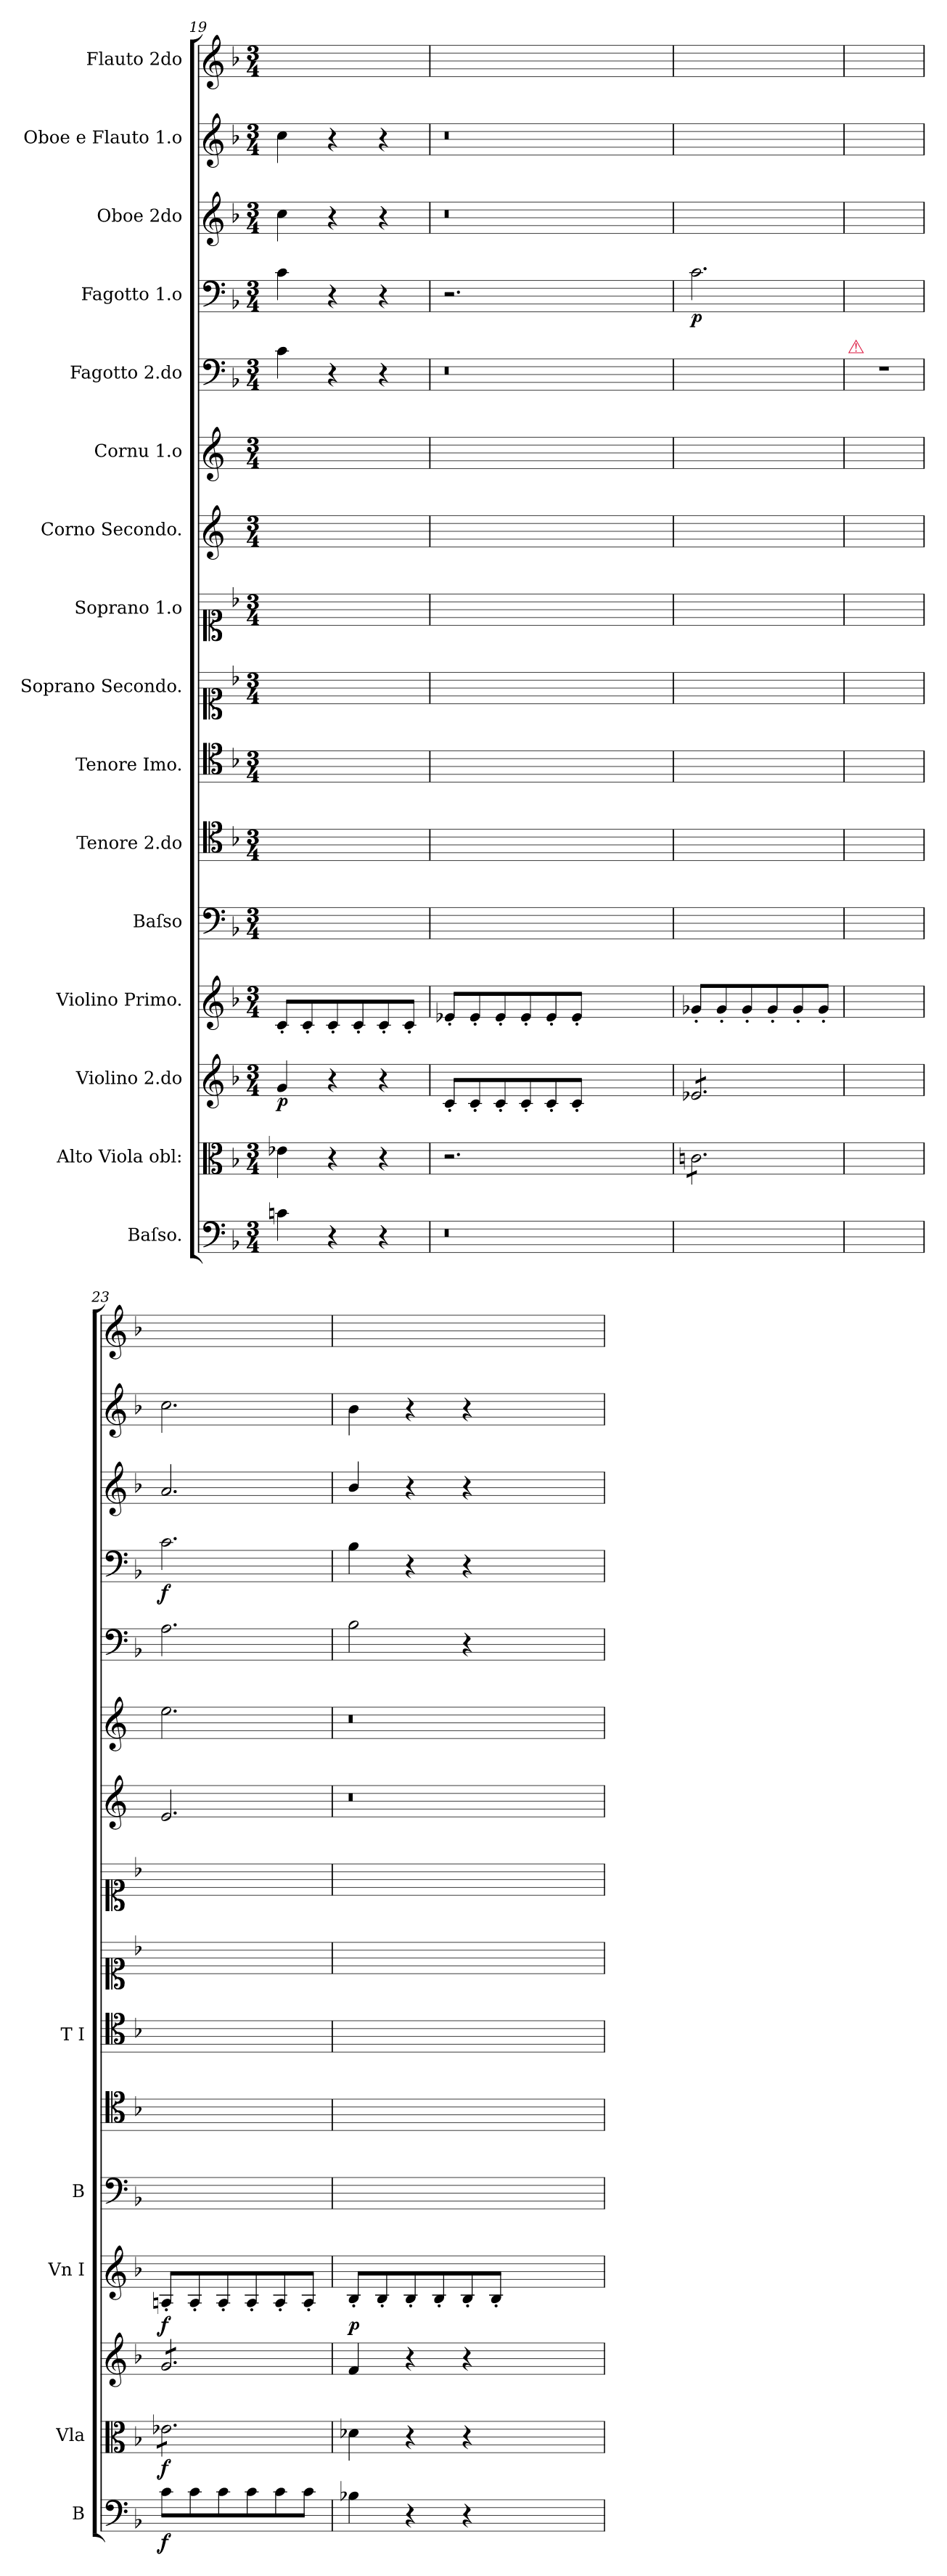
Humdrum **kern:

**kern	**dynam	**kern	**dynam	**kern	**dynam	**kern	**dynam	**kern	**kern	**kern	**kern	**kern	**kern	**kern	**kern	**dynam	**kern	**dynam	**kern	**kern	**kern
*part16	*part16	*part15	*part15	*part14	*part14	*part13	*part13	*part12	*part11	*part10	*part9	*part8	*part7	*part6	*part5	*part5	*part4	*part4	*part3	*part2	*part1
*staff16	*staff16	*staff15	*staff15	*staff14	*staff14	*staff13	*staff13	*staff12	*staff11	*staff10	*staff9	*staff8	*staff7	*staff6	*staff5	*staff5	*staff4	*staff4	*staff3	*staff2	*staff1
*I"Baſso.	*	*I"Alto Viola obl:	*	*I"Violino 2.do	*	*I"Violino Primo.	*	*I"Baſso	*I"Tenore 2.do	*I"Tenore Imo.	*I"Soprano Secondo.	*I"Soprano 1.o	*I"Corno Secondo.	*I"Cornu 1.o	*I"Fagotto 2.do	*	*I"Fagotto 1.o	*	*I"Oboe 2do	*I"Oboe e Flauto 1.o	*I"Flauto 2do
*I'B	*	*I'Vla	*	*	*	*I'Vn I	*	*I'B	*	*I'T I	*	*	*	*	*	*	*	*	*	*	*
*clefF4	*	*clefC3	*	*clefG2	*	*clefG2	*	*clefF4	*clefC4	*clefC4	*clefC1	*clefC1	*clefG2	*clefG2	*clefF4	*	*clefF4	*	*clefG2	*clefG2	*clefG2
*	*	*	*	*	*	*	*	*	*	*	*	*	*ITrd4c7	*ITrd4c7	*	*	*	*	*	*	*
*k[b-]	*	*k[b-]	*	*k[b-]	*	*k[b-]	*	*k[b-]	*k[b-]	*k[b-]	*k[b-]	*k[b-]	*k[b-]	*k[b-]	*k[b-]	*	*k[b-]	*	*k[b-]	*k[b-]	*k[b-]
*d:	*	*d:	*	*d:	*	*d:	*	*d:	*d:	*d:	*d:	*d:	*	*	*d:	*	*d:	*	*d:	*d:	*d:
*M3/4	*	*M3/4	*	*M3/4	*	*M3/4	*	*M3/4	*M3/4	*M3/4	*M3/4	*M3/4	*M3/4	*M3/4	*M3/4	*	*M3/4	*	*M3/4	*M3/4	*M3/4
=19	=19	=19	=19	=19	=19	=19	=19	=19	=19	=19	=19	=19	=19	=19	=19	=19	=19	=19	=19	=19	=19
4cn\	.	4e-X\	.	4g/	p	8c'/L	piano.	2.ryy	2.ryy	2.ryy	2.ryy	2.ryy	2.ryy	2.ryy	4c\	piano.	4c\	.	4cc\	4cc\	2.ryy
.	.	.	.	.	.	8c'/	.	.	.	.	.	.	.	.	.	.	.	.	.	.	.
4r	.	4r	.	4r	.	8c'/	.	.	.	.	.	.	.	.	4r	.	4r	.	4r	4r	.
.	.	.	.	.	.	8c'/	.	.	.	.	.	.	.	.	.	.	.	.	.	.	.
4r	.	4r	.	4r	.	8c'/	.	.	.	.	.	.	.	.	4r	.	4r	.	4r	4r	.
.	.	.	.	.	.	8c'/J	.	.	.	.	.	.	.	.	.	.	.	.	.	.	.
=20	=20	=20	=20	=20	=20	=20	=20	=20	=20	=20	=20	=20	=20	=20	=20	=20	=20	=20	=20	=20	=20
!LO:N:vis=0	!	!	!	!	!	!	!	!	!	!	!	!	!	!	!LO:N:vis=0	!	!	!	!LO:N:vis=0	!LO:N:vis=0	!
1.r	.	2.r	.	8c'/L	.	8e-X'/L	.	2.ryy	2.ryy	2.ryy	2.ryy	2.ryy	1.ryy	1.ryy	1.r	.	2.r	.	1.r	1.r	2.ryy
.	.	.	.	8c'/	.	8e-'/	.	.	.	.	.	.	.	.	.	.	.	.	.	.	.
.	.	.	.	8c'/	.	8e-'/	.	.	.	.	.	.	.	.	.	.	.	.	.	.	.
.	.	.	.	8c'/	.	8e-'/	.	.	.	.	.	.	.	.	.	.	.	.	.	.	.
.	.	.	.	8c'/	.	8e-'/	.	.	.	.	.	.	.	.	.	.	.	.	.	.	.
.	.	.	.	8c'/J	.	8e-'/J	.	.	.	.	.	.	.	.	.	.	.	.	.	.	.
.	.	2.ryy	.	2.ryy	.	2.ryy	.	2.ryy	2.ryy	2.ryy	2.ryy	2.ryy	.	.	.	.	2.ryy	.	.	.	2.ryy
=21	=21	=21	=21	=21	=21	=21	=21	=21	=21	=21	=21	=21	=21	=21	=21	=21	=21	=21	=21	=21	=21
*	*	*tremolo	*	*	*	*	*	*	*	*	*	*	*	*	*	*	*	*	*	*	*
*	*	*	*	*tremolo	*	*	*	*	*	*	*	*	*	*	*	*	*	*	*	*	*
2.ryy	.	8cn\L	po&colon;	8e-X/L	.	8g-X'/L	.	2.ryy	2.ryy	2.ryy	2.ryy	2.ryy	2.ryy	2.ryy	2.ryy	.	2.c\	p	2.ryy	2.ryy	2.ryy
.	.	8cn\	.	8e-X/	.	8g-'/	.	.	.	.	.	.	.	.	.	.	.	.	.	.	.
.	.	8cn\	.	8e-X/	.	8g-'/	.	.	.	.	.	.	.	.	.	.	.	.	.	.	.
.	.	8cn\	.	8e-X/	.	8g-'/	.	.	.	.	.	.	.	.	.	.	.	.	.	.	.
.	.	8cn\	.	8e-X/	.	8g-'/	.	.	.	.	.	.	.	.	.	.	.	.	.	.	.
.	.	8cn\J	.	8e-X/J	.	8g-'/J	.	.	.	.	.	.	.	.	.	.	.	.	.	.	.
=22	=22	=22	=22	=22	=22	=22	=22	=22	=22	=22	=22	=22	=22	=22	=22	=22	=22	=22	=22	=22	=22
!	!	!	!	!	!	!	!	!	!	!	!	!	!	!	!LO:TX:a:color=crimson:t=⚠	!	!	!	!	!	!
2.ryy	.	2.ryy	.	2.ryy	.	2.ryy	.	2.ryy	2.ryy	2.ryy	2.ryy	2.ryy	2.ryy	2.ryy	2.r	.	2.ryy	.	2.ryy	2.ryy	2.ryy
=23	=23	=23	=23	=23	=23	=23	=23	=23	=23	=23	=23	=23	=23	=23	=23	=23	=23	=23	=23	=23	=23
!	!	!	!	!	!LO:DY:a	!	!	!	!	!	!	!	!	!	!	!	!	!	!	!	!
8c\L	f	8e-X\L	f	8g/L	f	8An'/L	for&colon;	2.ryy	2.ryy	2.ryy	2.ryy	2.ryy	2.A/	2.a\	2.A\	for	2.c\	f.	2.a/	2.cc\	2.ryy
8c\	.	8e-X\	.	8g/	.	8A'/	.	.	.	.	.	.	.	.	.	.	.	.	.	.	.
8c\	.	8e-X\	.	8g/	.	8A'/	.	.	.	.	.	.	.	.	.	.	.	.	.	.	.
8c\	.	8e-X\	.	8g/	.	8A'/	.	.	.	.	.	.	.	.	.	.	.	.	.	.	.
8c\	.	8e-X\	.	8g/	.	8A'/	.	.	.	.	.	.	.	.	.	.	.	.	.	.	.
8c\J	.	8e-X\J	.	8g/J	.	8A'/J	.	.	.	.	.	.	.	.	.	.	.	.	.	.	.
*	*	*	*	*Xtremolo	*	*	*	*	*	*	*	*	*	*	*	*	*	*	*	*	*
*	*	*Xtremolo	*	*	*	*	*	*	*	*	*	*	*	*	*	*	*	*	*	*	*
=24	=24	=24	=24	=24	=24	=24	=24	=24	=24	=24	=24	=24	=24	=24	=24	=24	=24	=24	=24	=24	=24
!	!	!	!	!	!LO:DY:a	!	!	!	!	!	!	!	!LO:N:vis=0	!LO:N:vis=0	!	!	!	!	!	!	!
4B-X\	.	4d-X\	.	4f/	p	8B-'/L	piano.	2.ryy	2.ryy	2.ryy	2.ryy	2.ryy	1.r	1.r	2B-\	po.	4B-\	.	4b-/	4b-\	2.ryy
.	.	.	.	.	.	8B-'/	.	.	.	.	.	.	.	.	.	.	.	.	.	.	.
4r	.	4r	.	4r	.	8B-'/	.	.	.	.	.	.	.	.	.	.	4r	.	4r	4r	.
.	.	.	.	.	.	8B-'/	.	.	.	.	.	.	.	.	.	.	.	.	.	.	.
4r	.	4r	.	4r	.	8B-'/	.	.	.	.	.	.	.	.	4r	.	4r	.	4r	4r	.
.	.	.	.	.	.	8B-'/J	.	.	.	.	.	.	.	.	.	.	.	.	.	.	.
2.ryy	.	2.ryy	.	2.ryy	.	2.ryy	.	2.ryy	2.ryy	2.ryy	2.ryy	2.ryy	.	.	2.ryy	.	2.ryy	.	2.ryy	2.ryy	2.ryy
=	=	=	=	=	=	=	=	=	=	=	=	=	=	=	=	=	=	=	=	=	=
*-	*-	*-	*-	*-	*-	*-	*-	*-	*-	*-	*-	*-	*-	*-	*-	*-	*-	*-	*-	*-	*-
